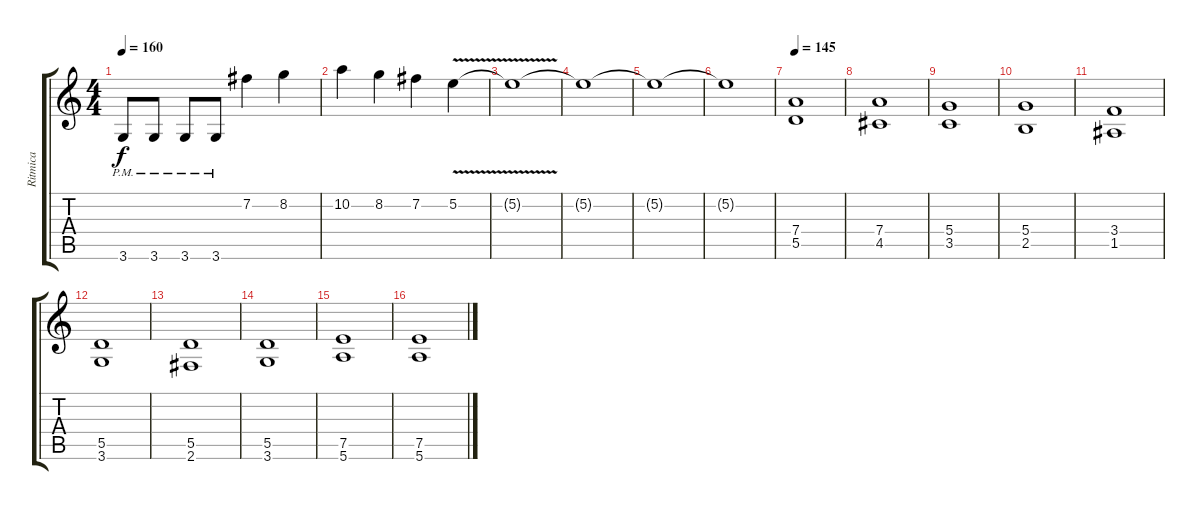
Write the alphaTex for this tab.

\track ("Ritmica" "Ritmica") {instrument overdrivenguitar}
\staff {score tabs}
\tuning (E4 B3 G3 D3 A2 E2) {hide}
\ts (4 4)
\tempo 160
\clef g2
\ks c
3.6{pm}.8{dy f} 3.6{pm}.8 3.6{pm}.8 3.6{pm}.8 7.2.4 8.2.4 |
10.2.4 8.2.4 7.2.4 5.2{v}.4 |
5.2{t}.1 |
5.2{t}.1 |
5.2{t}.1 |
5.2{t}.1 |
\tempo 145
(7.4 5.5).1 |
(7.4 4.5).1 |
(5.4 3.5).1 |
(5.4 2.5).1 |
(3.4 1.5).1 |
(5.5 3.6).1 |
(5.5 2.6).1 |
(5.5 3.6).1 |
(7.5 5.6).1 |
(7.5 5.6).1
